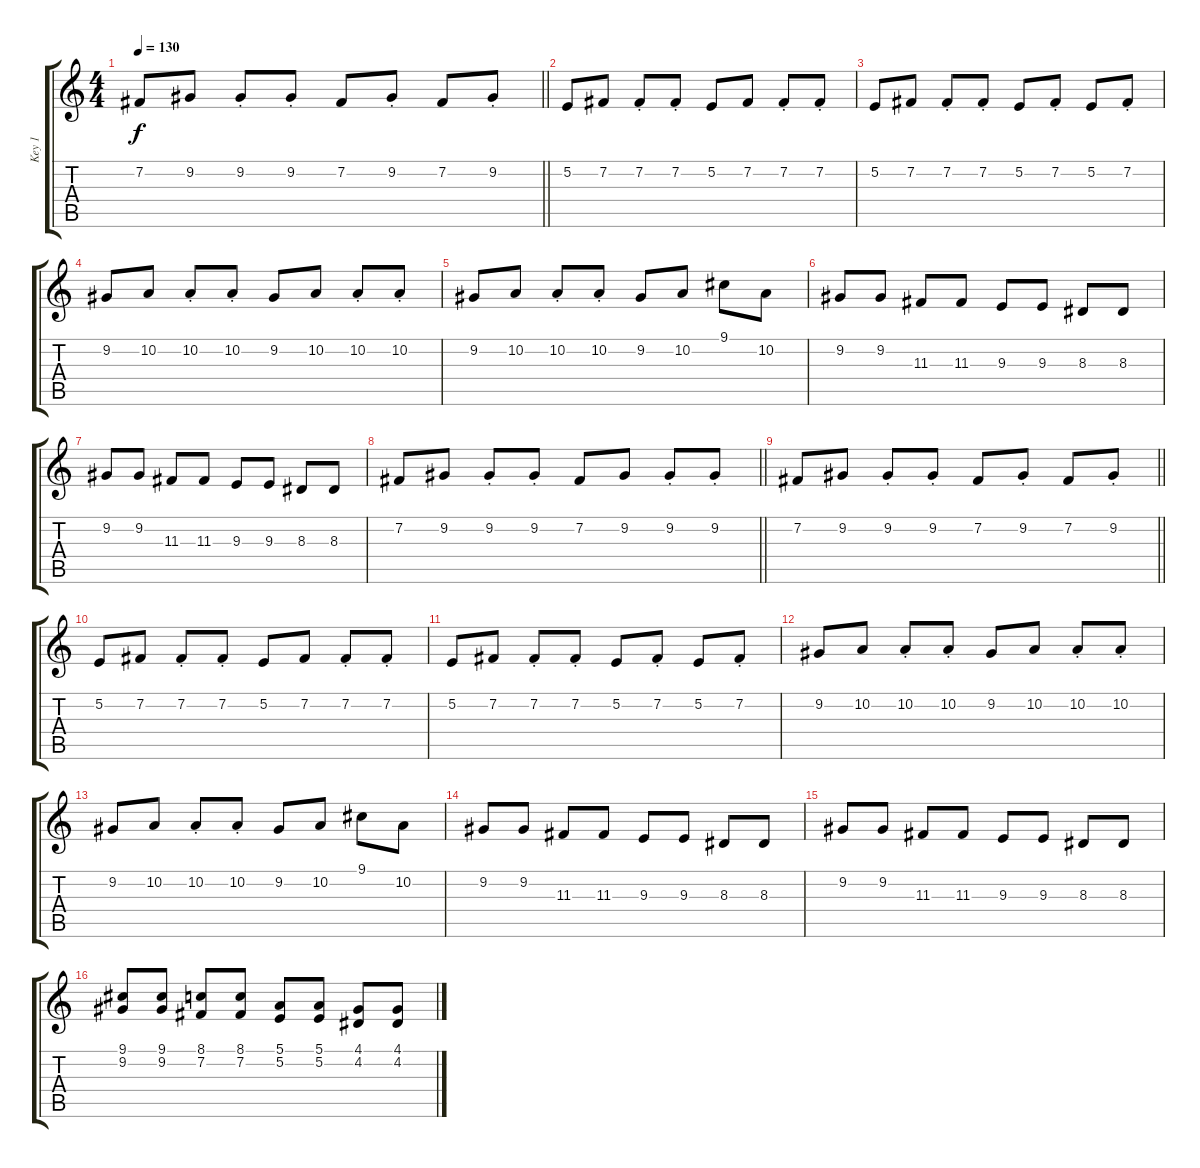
\track ("Key 1" "Key 1") {instrument acousticgrandpiano}
\staff {score tabs}
\tuning (E4 B3 G3 D3 A2 E2) {hide}
\ts (4 4)
\tempo 130
\clef g2
\barLineRight lightlight
\ks c
7.2.8{dy f} 9.2.8 9.2{st}.8 9.2{st}.8 7.2.8 9.2{st}.8 7.2.8 9.2{st}.8 |
5.2.8 7.2.8 7.2{st}.8 7.2{st}.8 5.2.8 7.2.8 7.2{st}.8 7.2{st}.8 |
5.2.8 7.2.8 7.2{st}.8 7.2{st}.8 5.2.8 7.2{st}.8 5.2.8 7.2{st}.8 |
9.2.8 10.2.8 10.2{st}.8 10.2{st}.8 9.2.8 10.2.8 10.2{st}.8 10.2{st}.8 |
9.2.8 10.2.8 10.2{st}.8 10.2{st}.8 9.2.8 10.2.8 9.1.8 10.2.8 |
9.2.8 9.2.8 11.3.8 11.3.8 9.3.8 9.3.8 8.3.8 8.3.8 |
9.2.8 9.2.8 11.3.8 11.3.8 9.3.8 9.3.8 8.3.8 8.3.8 |
\barLineRight lightlight
7.2.8 9.2.8 9.2{st}.8 9.2{st}.8 7.2.8 9.2.8 9.2{st}.8 9.2{st}.8 |
\barLineRight lightlight
7.2.8 9.2.8 9.2{st}.8 9.2{st}.8 7.2.8 9.2{st}.8 7.2.8 9.2{st}.8 |
5.2.8 7.2.8 7.2{st}.8 7.2{st}.8 5.2.8 7.2.8 7.2{st}.8 7.2{st}.8 |
5.2.8 7.2.8 7.2{st}.8 7.2{st}.8 5.2.8 7.2{st}.8 5.2.8 7.2{st}.8 |
9.2.8 10.2.8 10.2{st}.8 10.2{st}.8 9.2.8 10.2.8 10.2{st}.8 10.2{st}.8 |
9.2.8 10.2.8 10.2{st}.8 10.2{st}.8 9.2.8 10.2.8 9.1.8 10.2.8 |
9.2.8 9.2.8 11.3.8 11.3.8 9.3.8 9.3.8 8.3.8 8.3.8 |
9.2.8 9.2.8 11.3.8 11.3.8 9.3.8 9.3.8 8.3.8 8.3.8 |
(9.1 9.2).8 (9.1 9.2).8 (8.1 7.2).8 (8.1 7.2).8 (5.1 5.2).8 (5.1 5.2).8 (4.1 4.2).8 (4.1 4.2).8
